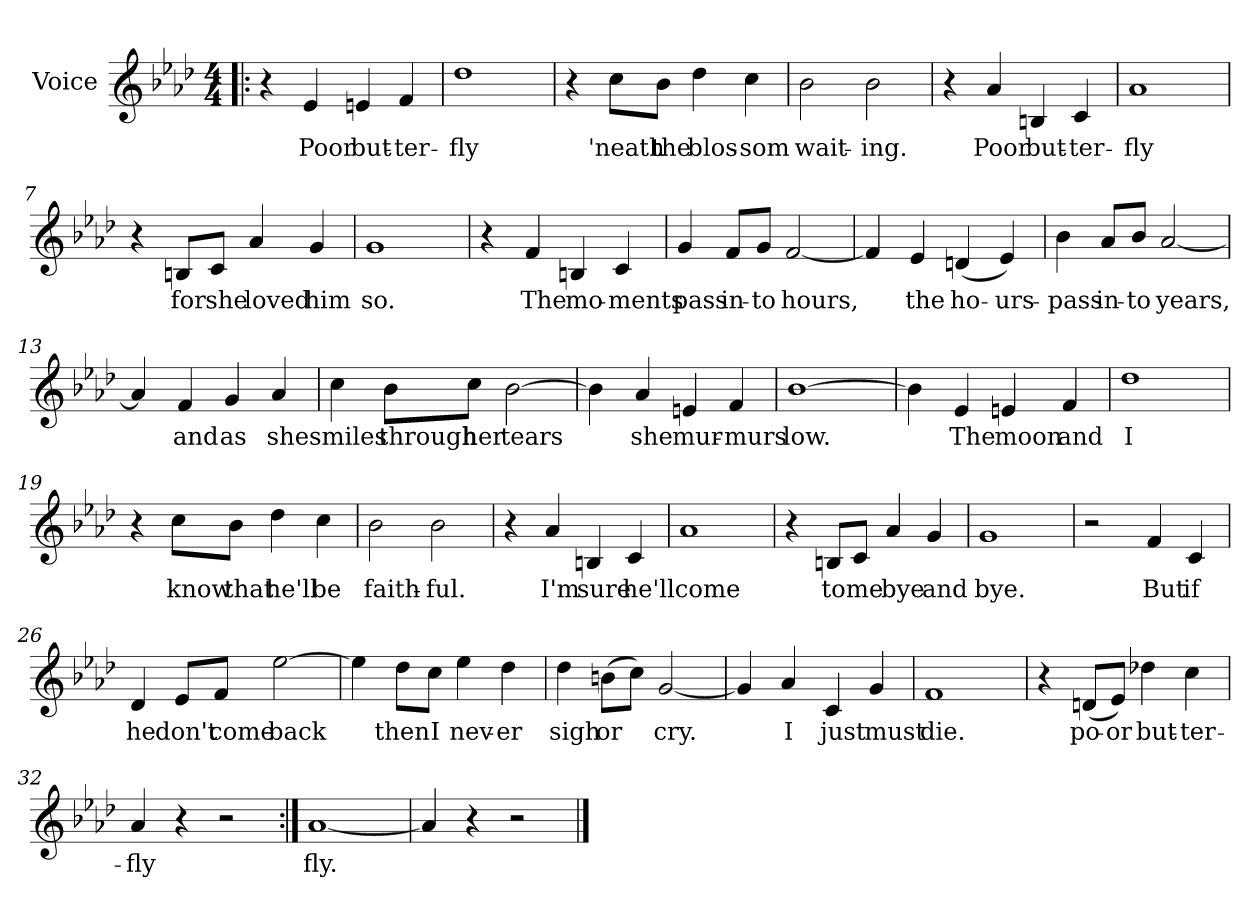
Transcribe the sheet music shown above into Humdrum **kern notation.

**kern	**text
*part1	*part1
*staff1	*staff1
*I"Voice	*
*clefG2	*
*k[b-e-a-d-]	*
*A-:	*
*M4/4	*
=1!|:	=1!|:
4r	.
4e-/	Poor
4en/	but-
4f/	-ter-
=2	=2
1dd-	-fly
=3	=3
4r	.
8cc\L	'neath
8b-\J	the
4dd-\	blos-
4cc\	-som
=4	=4
2b-\	wait-
2b-\	-ing.
!!LO:LB:g=z
=5	=5
4r	.
4a-/	Poor
4Bn/	but-
4c/	-ter-
=6	=6
1a-	-fly
=7	=7
4r	.
8Bn/L	for
8c/J	she
4a-/	loved
4g/	him
=8	=8
1g	so.
=9	=9
4r	.
4f/	The
4Bn/	mo-
4c/	-ments
!!LO:LB:g=z
=10	=10
4g/	pass
8f/L	in-
8g/J	-to
[2f/	hours,
=11	=11
4f/]	.
4e-/	the
(4dn/	ho-
4e-/)	-urs-
=12	=12
4b-\	pass
8a-/L	in-
8b-/J	-to
[2a-/	years,
=13	=13
4a-/]	.
4f/	and
4g/	as
4a-/	she
!!LO:LB:g=z
=14	=14
4cc\	smiles
8b-\L	through
8cc\J	her
[2b-\	tears
=15	=15
4b-\]	.
4a-/	she
4en/	mur-
4f/	-murs
=16	=16
[1b-	low.
=17	=17
4b-\]	.
4e-/	The
4en/	moon
4f/	and
!!LO:LB:g=z
=18	=18
1dd-	I
=19	=19
4r	.
8cc\L	know
8b-\J	that
4dd-\	he'll
4cc\	be
=20	=20
2b-\	faith-
2b-\	-ful.
=21	=21
4r	.
4a-/	I'm
4Bn/	sure
4c/	he'll
=22	=22
1a-	come
=23	=23
4r	.
8Bn/L	to
8c/J	me
4a-/	bye
4g/	and
!!LO:LB:g=z
=24	=24
1g	bye.
=25	=25
2r	.
4f/	But
4c/	if
=26	=26
4d-/	he
8e-/L	don't
8f/J	come
[2ee-\	back
=27	=27
4ee-\]	.
8dd-\L	then
8cc\J	I
4ee-\	nev-
4dd-\	-er
=28	=28
4dd-\	sigh
(8bn\L	or
8cc\J)	.
[2g/	cry.
!!LO:LB:g=z
=29	=29
4g/]	.
4a-/	I
4c/	just
4g/	must
=30	=30
1f	die.
=31	=31
4r	.
(8dn/L	po-
8e-/J)	-or
4dd-X\	but-
4cc\	-ter-
=32	=32
4a-/	-fly
4r	.
2r	.
=33:|!	=33:|!
[1a-	fly.
=34	=34
4a-/]	.
4r	.
2r	.
==	==
*-	*-
